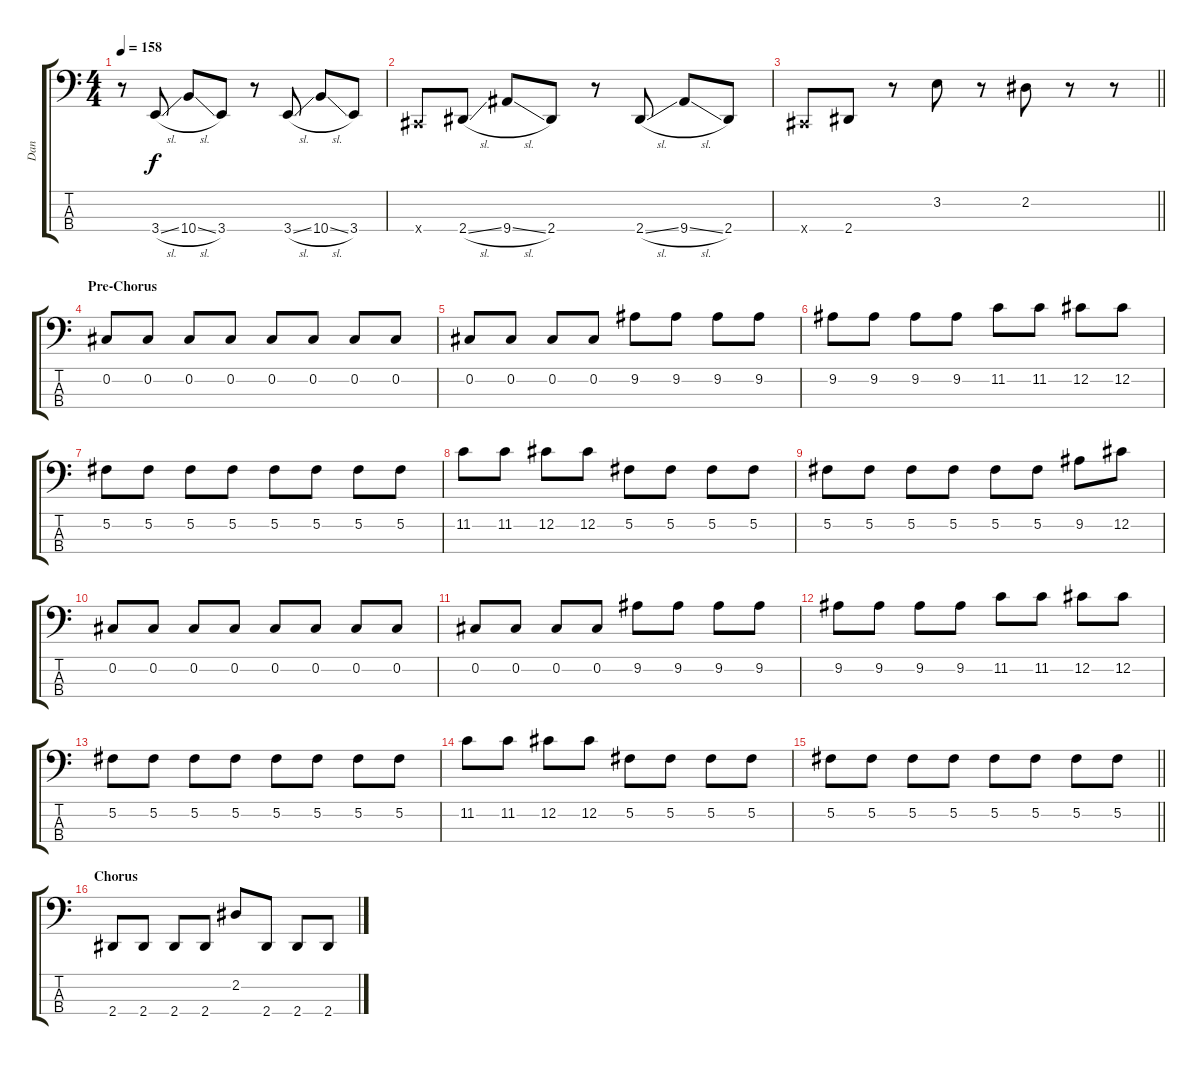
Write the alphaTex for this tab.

\track ("Dan" "Dan") {instrument electricbasspick}
\staff {score tabs}
\tuning (Gb2 Db2 Ab1 Db1) {hide}
\ts (4 4)
\tempo 158
\clef f4
\ks c
r.8{dy f} 3.4{sl}.8 10.4{sl}.8 3.4.8 r.8 3.4{sl}.8 10.4{sl}.8 3.4.8 |
0.4{x}.8 2.4{sl}.8 9.4{sl}.8 2.4.8 r.8 2.4{sl}.8 9.4{sl}.8 2.4.8 |
\barLineRight lightlight
0.4{x}.8 2.4.8 r.8 3.2.8 r.8 2.2.8 r.8 r.8 |
\section ("" "Pre-Chorus")
0.2.8 0.2.8 0.2.8 0.2.8 0.2.8 0.2.8 0.2.8 0.2.8 |
0.2.8 0.2.8 0.2.8 0.2.8 9.2.8 9.2.8 9.2.8 9.2.8 |
9.2.8 9.2.8 9.2.8 9.2.8 11.2.8 11.2.8 12.2.8 12.2.8 |
5.2.8 5.2.8 5.2.8 5.2.8 5.2.8 5.2.8 5.2.8 5.2.8 |
11.2.8 11.2.8 12.2.8 12.2.8 5.2.8 5.2.8 5.2.8 5.2.8 |
5.2.8 5.2.8 5.2.8 5.2.8 5.2.8 5.2.8 9.2.8 12.2.8 |
0.2.8 0.2.8 0.2.8 0.2.8 0.2.8 0.2.8 0.2.8 0.2.8 |
0.2.8 0.2.8 0.2.8 0.2.8 9.2.8 9.2.8 9.2.8 9.2.8 |
9.2.8 9.2.8 9.2.8 9.2.8 11.2.8 11.2.8 12.2.8 12.2.8 |
5.2.8 5.2.8 5.2.8 5.2.8 5.2.8 5.2.8 5.2.8 5.2.8 |
11.2.8 11.2.8 12.2.8 12.2.8 5.2.8 5.2.8 5.2.8 5.2.8 |
\barLineRight lightlight
5.2.8 5.2.8 5.2.8 5.2.8 5.2.8 5.2.8 5.2.8 5.2.8 |
\section ("" "Chorus")
2.4.8 2.4.8 2.4.8 2.4.8 2.2.8 2.4.8 2.4.8 2.4.8
